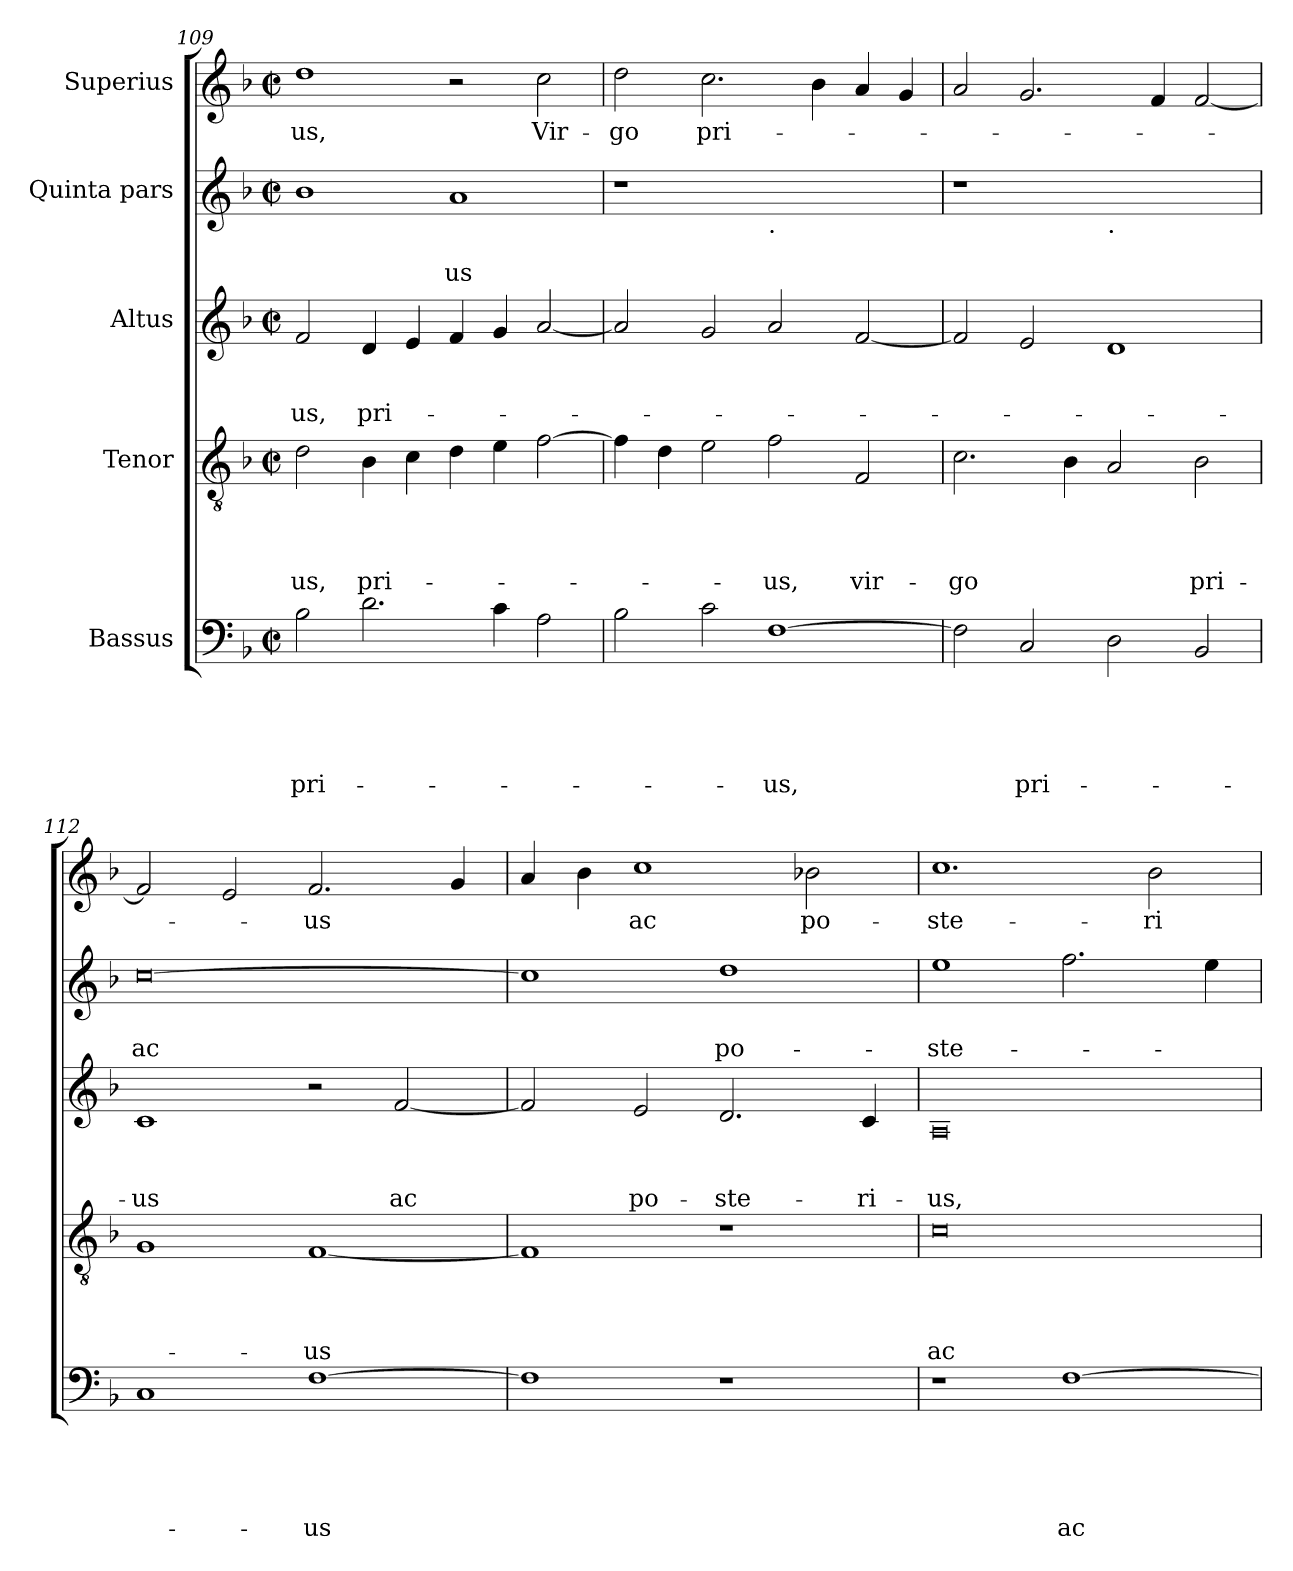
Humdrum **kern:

**kern	**text	**text	**text	**text	**text	**kern	**text	**text	**text	**text	**kern	**text	**text	**text	**kern	**text	**text	**kern	**text
*part5	*part5	*part5	*part5	*part5	*part5	*part4	*part4	*part4	*part4	*part4	*part3	*part3	*part3	*part3	*part2	*part2	*part2	*part1	*part1
*staff5	*staff5	*staff5	*staff5	*staff5	*staff5	*staff4	*staff4	*staff4	*staff4	*staff4	*staff3	*staff3	*staff3	*staff3	*staff2	*staff2	*staff2	*staff1	*staff1
*I"Bassus	*	*	*	*	*	*I"Tenor	*	*	*	*	*I"Altus	*	*	*	*I"Quinta pars	*	*	*I"Superius	*
*clefF4	*	*	*	*	*	*clefGv2	*	*	*	*	*clefG2	*	*	*	*clefG2	*	*	*clefG2	*
*k[b-]	*	*	*	*	*	*k[b-]	*	*	*	*	*k[b-]	*	*	*	*k[b-]	*	*	*k[b-]	*
*F:	*	*	*	*	*	*F:	*	*	*	*	*F:	*	*	*	*F:	*	*	*F:	*
*M2/2	*	*	*	*	*	*M2/2	*	*	*	*	*M2/2	*	*	*	*M2/2	*	*	*M2/2	*
*met(c|)	*	*	*	*	*	*met(c|)	*	*	*	*	*met(c|)	*	*	*	*met(c|)	*	*	*met(c|)	*
=109	=109	=109	=109	=109	=109	=109	=109	=109	=109	=109	=109	=109	=109	=109	=109	=109	=109	=109	=109
!	!	!	!	!	!LO:LY:b	!	!	!	!	!LO:LY:b	!	!	!	!LO:LY:b	!	!	!	!	!LO:LY:b
2B-\	.	.	.	.	pri-	2d\	.	.	.	-us,	2f/	.	.	-us,	1b-	.	.	1dd	-us,
!	!	!	!	!	!	!	!	!	!	!LO:LY:b	!	!	!	!LO:LY:b	!	!	!	!	!
2.d\	.	.	.	.	.	4B-\	.	.	.	pri-	4d/	.	.	pri-	.	.	.	.	.
.	.	.	.	.	.	4c\	.	.	.	.	4e/	.	.	.	.	.	.	.	.
!	!	!	!	!	!	!	!	!	!	!	!	!	!	!	!	!	!LO:LY:b	!	!
.	.	.	.	.	.	4d\	.	.	.	.	4f/	.	.	.	1a	.	-us	2r	.
4c\	.	.	.	.	.	4e\	.	.	.	.	4g/	.	.	.	.	.	.	.	.
!	!	!	!	!	!	!	!	!	!	!	!	!	!	!	!	!	!	!	!LO:LY:b
2A\	.	.	.	.	.	[<2f\	.	.	.	.	[<2a/	.	.	.	.	.	.	2cc\	Vir-
!!LO:LB:g=z
=110	=110	=110	=110	=110	=110	=110	=110	=110	=110	=110	=110	=110	=110	=110	=110	=110	=110	=110	=110
!	!	!	!	!	!	!	!	!	!	!	!	!	!	!	!	!	!	!	!LO:LY:b
2B-\	.	.	.	.	.	4f\]	.	.	.	.	2a/]	.	.	.	1r	.	.	2dd\	-go
.	.	.	.	.	.	4d\	.	.	.	.	.	.	.	.	.	.	.	.	.
!	!	!	!	!	!	!	!	!	!	!	!	!	!	!	!	!	!	!	!LO:LY:b
2c\	.	.	.	.	.	2e\	.	.	.	.	2g/	.	.	.	.	.	.	2.cc\	pri-
!	!	!	!	!	!	!	!	!	!	!	!	!	!	!	!LO:TX:b:t=.	!	!	!	!
!	!	!	!	!	!LO:LY:b	!	!	!	!	!LO:LY:b	!	!	!	!	!	!	!	!	!
[>1F	.	.	.	.	-us,	2f\	.	.	.	-us,	2a/	.	.	.	1ryy	.	.	.	.
.	.	.	.	.	.	.	.	.	.	.	.	.	.	.	.	.	.	4b-\	.
!	!	!	!	!	!	!	!	!	!	!LO:LY:b	!	!	!	!	!	!	!	!	!
.	.	.	.	.	.	2F/	.	.	.	vir-	[<2f/	.	.	.	.	.	.	4a/	.
.	.	.	.	.	.	.	.	.	.	.	.	.	.	.	.	.	.	4g/	.
=111	=111	=111	=111	=111	=111	=111	=111	=111	=111	=111	=111	=111	=111	=111	=111	=111	=111	=111	=111
!	!	!	!	!	!	!	!	!	!	!LO:LY:b	!	!	!	!	!	!	!	!	!
2F\]	.	.	.	.	.	2.c\	.	.	.	-go	2f/]	.	.	.	1r	.	.	2a/	.
!	!	!	!	!	!LO:LY:b	!	!	!	!	!	!	!	!	!	!	!	!	!	!
2C/	.	.	.	.	pri-	.	.	.	.	.	2e/	.	.	.	.	.	.	2.g/	.
.	.	.	.	.	.	4B-\	.	.	.	.	.	.	.	.	.	.	.	.	.
!	!	!	!	!	!	!	!	!	!	!	!	!	!	!	!LO:TX:b:t=.	!	!	!	!
2D\	.	.	.	.	.	2A/	.	.	.	.	1d	.	.	.	1ryy	.	.	.	.
.	.	.	.	.	.	.	.	.	.	.	.	.	.	.	.	.	.	4f/	.
!	!	!	!	!	!	!	!	!	!	!LO:LY:b	!	!	!	!	!	!	!	!	!
2BB-/	.	.	.	.	.	2B-\	.	.	.	pri-	.	.	.	.	.	.	.	[<2f/	.
=112	=112	=112	=112	=112	=112	=112	=112	=112	=112	=112	=112	=112	=112	=112	=112	=112	=112	=112	=112
!	!	!	!	!	!	!	!	!	!	!	!	!	!	!LO:LY:b	!	!	!LO:LY:b	!	!
1C	.	.	.	.	.	1G	.	.	.	.	1c	.	.	-us	[>0cc	.	ac	2f/]	.
.	.	.	.	.	.	.	.	.	.	.	.	.	.	.	.	.	.	2e/	.
!	!	!	!	!	!LO:LY:b	!	!	!	!	!LO:LY:b	!	!	!	!	!	!	!	!	!LO:LY:b
[>1F	.	.	.	.	-us	[<1F	.	.	.	-us	2r	.	.	.	.	.	.	2.f/	-us
!	!	!	!	!	!	!	!	!	!	!	!	!	!	!LO:LY:b	!	!	!	!	!
.	.	.	.	.	.	.	.	.	.	.	[<2f/	.	.	ac	.	.	.	.	.
.	.	.	.	.	.	.	.	.	.	.	.	.	.	.	.	.	.	4g/	.
=113	=113	=113	=113	=113	=113	=113	=113	=113	=113	=113	=113	=113	=113	=113	=113	=113	=113	=113	=113
1F]	.	.	.	.	.	1F]	.	.	.	.	2f/]	.	.	.	1cc]	.	.	4a/	.
.	.	.	.	.	.	.	.	.	.	.	.	.	.	.	.	.	.	4b-\	.
!	!	!	!	!	!	!	!	!	!	!	!	!	!	!LO:LY:b	!	!	!	!	!LO:LY:b
.	.	.	.	.	.	.	.	.	.	.	2e/	.	.	po-	.	.	.	1cc	ac
!	!	!	!	!	!	!	!	!	!	!	!	!	!	!LO:LY:b	!	!	!LO:LY:b	!	!
1r	.	.	.	.	.	1r	.	.	.	.	2.d/	.	.	-ste-	1dd	.	po-	.	.
!	!	!	!	!	!	!	!	!	!	!	!	!	!	!	!	!	!	!	!LO:LY:b
.	.	.	.	.	.	.	.	.	.	.	.	.	.	.	.	.	.	2b-X\	po-
!	!	!	!	!	!	!	!	!	!	!	!	!	!	!LO:LY:b	!	!	!	!	!
.	.	.	.	.	.	.	.	.	.	.	4c/	.	.	-ri-	.	.	.	.	.
=114	=114	=114	=114	=114	=114	=114	=114	=114	=114	=114	=114	=114	=114	=114	=114	=114	=114	=114	=114
!	!	!	!	!	!	!	!	!	!	!LO:LY:b	!	!	!	!LO:LY:b	!	!	!LO:LY:b	!	!LO:LY:b
1r	.	.	.	.	.	0c	.	.	.	ac	0A	.	.	-us,	1ee	.	-ste-	1.cc	-ste-
!	!	!	!	!	!LO:LY:b	!	!	!	!	!	!	!	!	!	!	!	!	!	!
[>1F	.	.	.	.	ac	.	.	.	.	.	.	.	.	.	2.ff\	.	.	.	.
!	!	!	!	!	!	!	!	!	!	!	!	!	!	!	!	!	!	!	!LO:LY:b
.	.	.	.	.	.	.	.	.	.	.	.	.	.	.	.	.	.	2b-\	-ri-
.	.	.	.	.	.	.	.	.	.	.	.	.	.	.	4ee\	.	.	.	.
=	=	=	=	=	=	=	=	=	=	=	=	=	=	=	=	=	=	=	=
*-	*-	*-	*-	*-	*-	*-	*-	*-	*-	*-	*-	*-	*-	*-	*-	*-	*-	*-	*-
